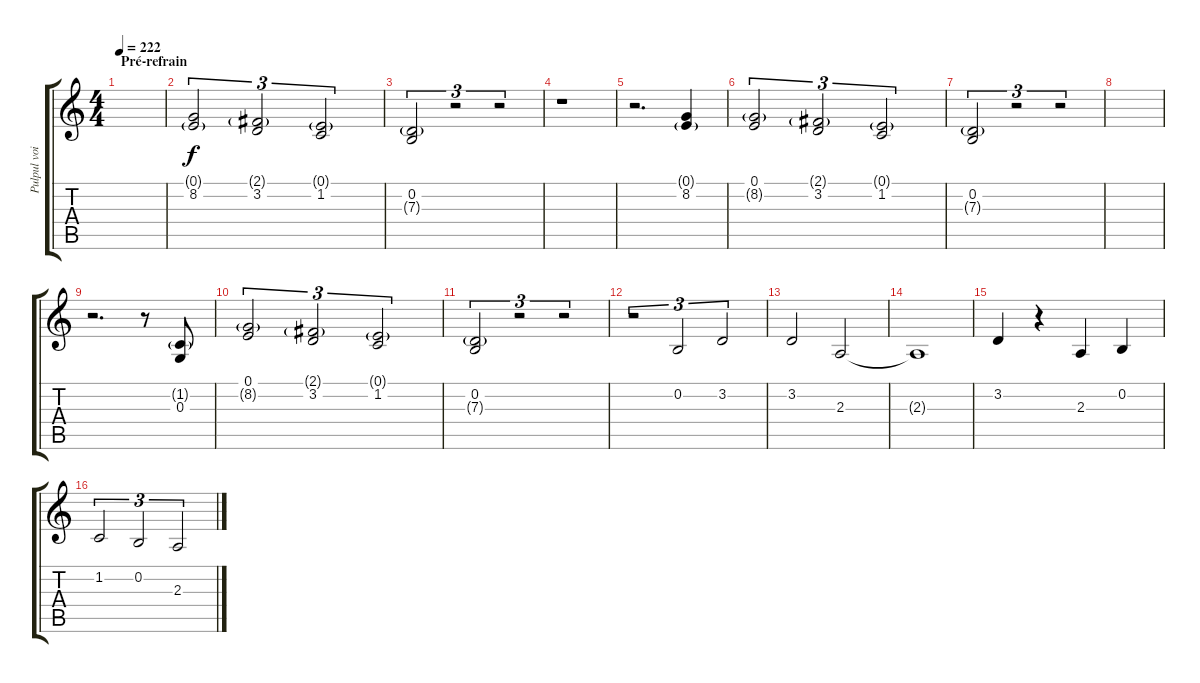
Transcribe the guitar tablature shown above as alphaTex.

\track ("Pulpul voix" "Pulpul voi") {instrument clarinet}
\staff {score tabs}
\tuning (E4 B3 G3 D3 A2 E2) {hide}
\ts (4 4)
\section ("" "Pré-refrain")
\tempo 222
\clef g2
\ks c
|
(0.1{g} 8.2).2{tu (3 2)} (2.1{g} 3.2).2{tu (3 2)} (0.1{g} 1.2).2{tu (3 2)} |
(0.2 7.3{g}).2{tu (3 2)} r.2{tu (3 2)} r.2{tu (3 2)} |
r.1 |
r.2{d} (0.1{g} 8.2).4 |
(0.1 8.2{g}).2{tu (3 2)} (2.1{g} 3.2).2{tu (3 2)} (0.1{g} 1.2).2{tu (3 2)} |
(0.2 7.3{g}).2{tu (3 2)} r.2{tu (3 2)} r.2{tu (3 2)} |
|
r.2{d} r.8 (1.2{g} 0.3).8 |
(0.1 8.2{g}).2{tu (3 2)} (2.1{g} 3.2).2{tu (3 2)} (0.1{g} 1.2).2{tu (3 2)} |
(0.2 7.3{g}).2{tu (3 2)} r.2{tu (3 2)} r.2{tu (3 2)} |
r.2{tu (3 2)} 0.2.2{tu (3 2) dy f} 3.2.2{tu (3 2)} |
3.2.2 2.3.2 |
2.3{t}.1 |
3.2.4 r.4 2.3.4 0.2.4 |
1.2.2{tu (3 2)} 0.2.2{tu (3 2)} 2.3.2{tu (3 2)}
